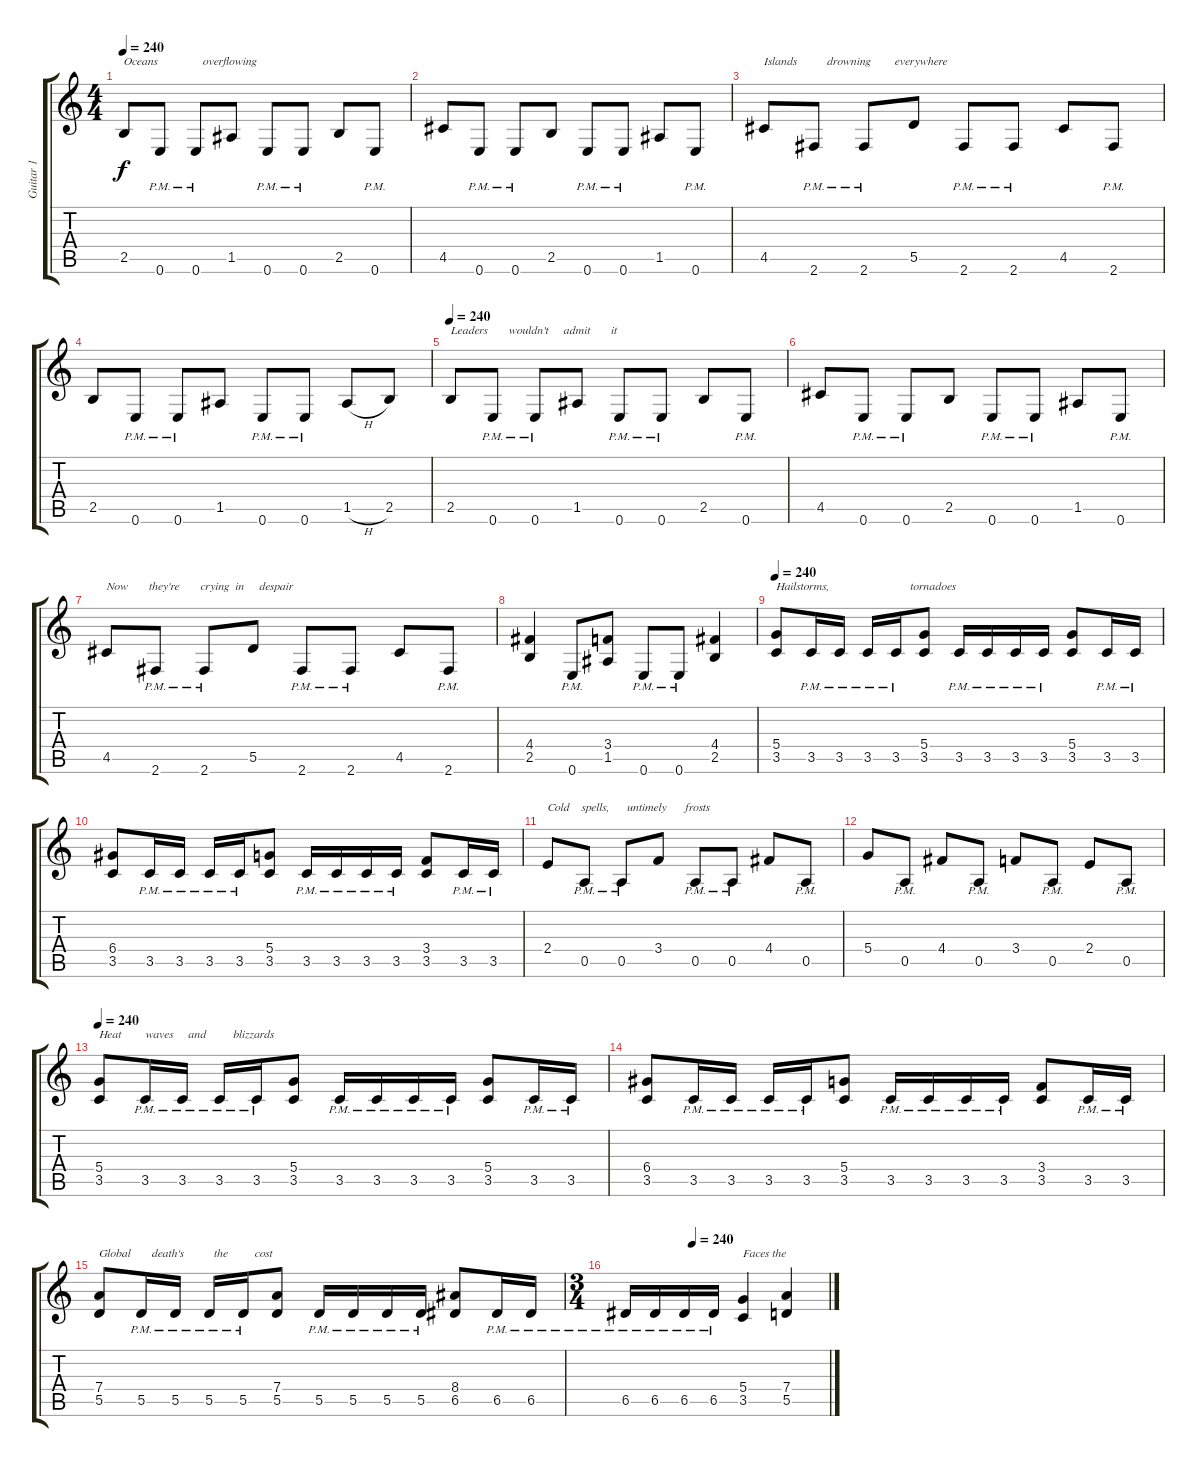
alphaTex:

\track ("Guitar 1" "Guitar 1") {instrument distortionguitar}
\staff {score tabs}
\tuning (E4 B3 G3 D3 A2 E2) {hide}
\ts (4 4)
\tempo 240
\clef g2
\ks c
2.5.8{txt "Oceans               overflowing" dy f} 0.6{pm}.8 0.6{pm}.8 1.5.8 0.6{pm}.8 0.6{pm}.8 2.5.8 0.6{pm}.8 |
4.5.8 0.6{pm}.8 0.6{pm}.8 2.5.8 0.6{pm}.8 0.6{pm}.8 1.5.8 0.6{pm}.8 |
4.5.8{txt "Islands          drowning        everywhere"} 2.6{pm}.8 2.6{pm}.8 5.5.8 2.6{pm}.8 2.6{pm}.8 4.5.8 2.6{pm}.8 |
2.5.8 0.6{pm}.8 0.6{pm}.8 1.5.8 0.6{pm}.8 0.6{pm}.8 1.5{h}.8 2.5.8 |
\tempo 240
2.5.8{txt "Leaders       wouldn't     admit       it"} 0.6{pm}.8 0.6{pm}.8 1.5.8 0.6{pm}.8 0.6{pm}.8 2.5.8 0.6{pm}.8 |
4.5.8 0.6{pm}.8 0.6{pm}.8 2.5.8 0.6{pm}.8 0.6{pm}.8 1.5.8 0.6{pm}.8 |
4.5.8{txt "Now       they're       crying  in     despair"} 2.6{pm}.8 2.6{pm}.8 5.5.8 2.6{pm}.8 2.6{pm}.8 4.5.8 2.6{pm}.8 |
(4.4 2.5).4 0.6{pm}.8 (3.4 1.5).8 0.6{pm}.8 0.6{pm}.8 (4.4 2.5).4 |
\tempo 240
(5.4 3.5).8{txt "Hailstorms,                           tornadoes"} 3.5{pm}.16 3.5{pm}.16 3.5{pm}.16 3.5{pm}.16 (5.4 3.5).8 3.5{pm}.16 3.5{pm}.16 3.5{pm}.16 3.5{pm}.16 (5.4 3.5).8 3.5{pm}.16 3.5{pm}.16 |
(6.4 3.5).8 3.5{pm}.16 3.5{pm}.16 3.5{pm}.16 3.5{pm}.16 (5.4 3.5).8 3.5{pm}.16 3.5{pm}.16 3.5{pm}.16 3.5{pm}.16 (3.4 3.5).8 3.5{pm}.16 3.5{pm}.16 |
2.4.8{txt "Cold    spells,      untimely      frosts"} 0.5{pm}.8 0.5{pm}.8 3.4.8 0.5{pm}.8 0.5{pm}.8 4.4.8 0.5{pm}.8 |
5.4.8 0.5{pm}.8 4.4.8 0.5{pm}.8 3.4.8 0.5{pm}.8 2.4.8 0.5{pm}.8 |
\tempo 240
(5.4 3.5).8{txt "Heat        waves     and         blizzards"} 3.5{pm}.16 3.5{pm}.16 3.5{pm}.16 3.5{pm}.16 (5.4 3.5).8 3.5{pm}.16 3.5{pm}.16 3.5{pm}.16 3.5{pm}.16 (5.4 3.5).8 3.5{pm}.16 3.5{pm}.16 |
(6.4 3.5).8 3.5{pm}.16 3.5{pm}.16 3.5{pm}.16 3.5{pm}.16 (5.4 3.5).8 3.5{pm}.16 3.5{pm}.16 3.5{pm}.16 3.5{pm}.16 (3.4 3.5).8 3.5{pm}.16 3.5{pm}.16 |
(7.4 5.5).8{txt "Global       death's          the         cost"} 5.5{pm}.16 5.5{pm}.16 5.5{pm}.16 5.5{pm}.16 (7.4 5.5).8 5.5{pm}.16 5.5{pm}.16 5.5{pm}.16 5.5{pm}.16 (8.4 6.5).8 6.5{pm}.16 6.5{pm}.16 |
\ts (3 4)
\tempo (240 0.3333333333333333)
6.5{pm}.16 6.5{pm}.16 6.5{pm}.16 6.5{pm}.16 (5.4 3.5).4{txt "Faces the"} (7.4 5.5).4
